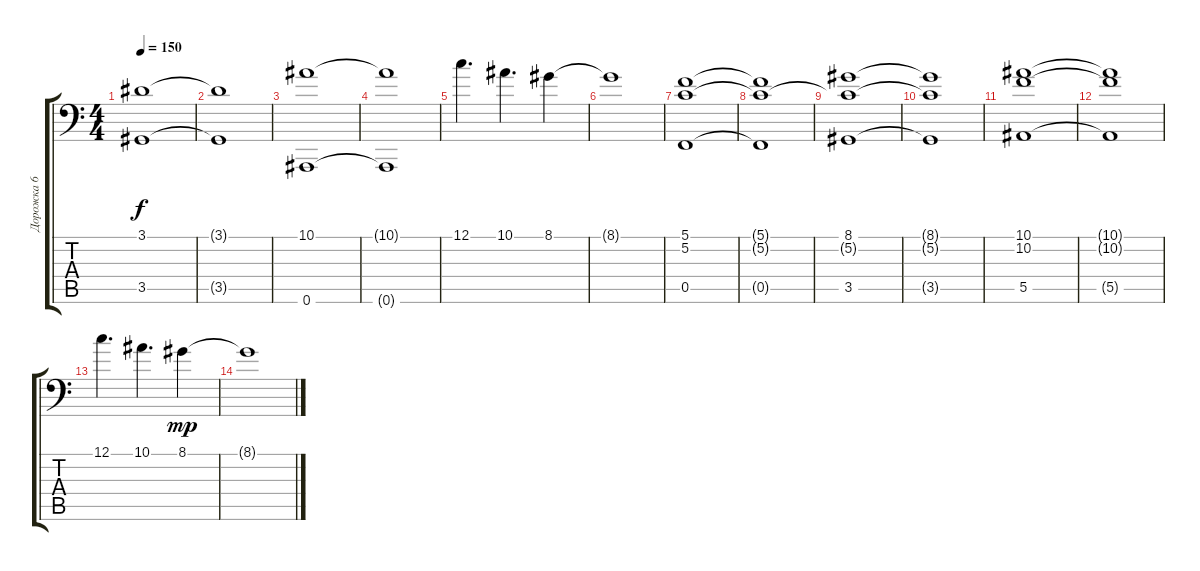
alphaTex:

\track ("Дорожка 6" "Дорожка 6") {instrument stringensemble1}
\staff {score tabs}
\tuning (C4 G3 Eb3 Bb2 F2 Bb1) {hide}
\ts (4 4)
\tempo 150
\clef f4
\ks c
(3.1 3.5).1{dy f} |
(3.1{t} 3.5{t}).1 |
(10.1 0.6).1 |
(10.1{t} 0.6{t}).1 |
12.1.4{d} 10.1.4{d} 8.1.4 |
8.1{t}.1 |
(5.1 5.2 0.5).1 |
(5.1{t} 5.2{t} 0.5{t}).1 |
(8.1 5.2{t} 3.5).1 |
(8.1{t} 5.2{t} 3.5{t}).1 |
(10.1 10.2 5.5).1 |
(10.1{t} 10.2{t} 5.5{t}).1 |
12.1.4{d} 10.1.4{d} 8.1.4{dy mp} |
8.1{t}.1
